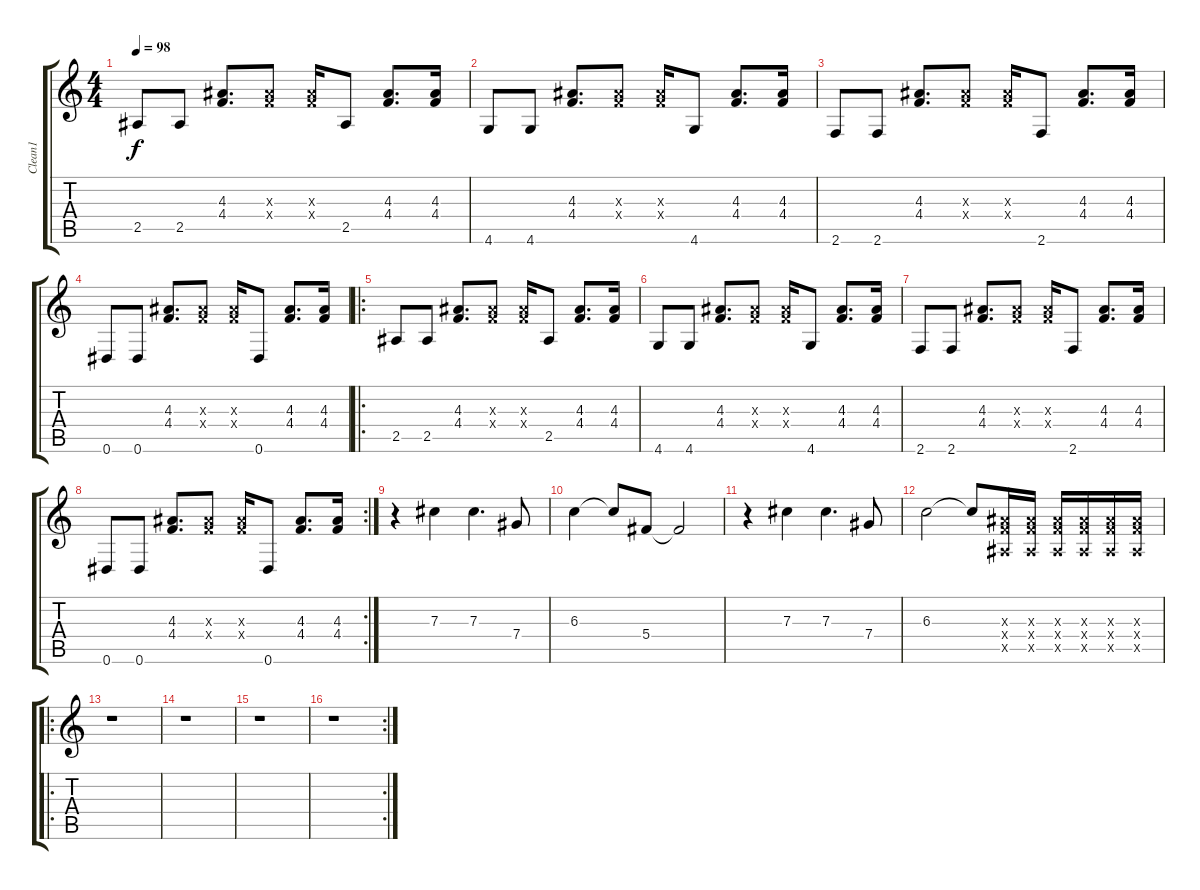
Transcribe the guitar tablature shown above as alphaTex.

\track ("Clean1" "Clean1") {instrument electricguitarjazz}
\staff {score tabs}
\tuning (Eb4 Bb3 Gb3 Db3 Ab2 Eb2) {hide}
\ts (4 4)
\tempo 98
\clef g2
\ks c
2.5.8{dy f instrument electricguitarjazz} 2.5.8 (4.3 4.4).8{d} (4.3{x} 4.4{x}).8 (4.3{x} 4.4{x}).16 2.5.8 (4.3 4.4).8{d} (4.3 4.4).16 |
4.6.8 4.6.8 (4.3 4.4).8{d} (4.3{x} 4.4{x}).8 (4.3{x} 4.4{x}).16 4.6.8 (4.3 4.4).8{d} (4.3 4.4).16 |
2.6.8 2.6.8 (4.3 4.4).8{d} (4.3{x} 4.4{x}).8 (4.3{x} 4.4{x}).16 2.6.8 (4.3 4.4).8{d} (4.3 4.4).16 |
0.6.8 0.6.8 (4.3 4.4).8{d} (4.3{x} 4.4{x}).8 (4.3{x} 4.4{x}).16 0.6.8 (4.3 4.4).8{d} (4.3 4.4).16 |
\ro
2.5.8 2.5.8 (4.3 4.4).8{d} (4.3{x} 4.4{x}).8 (4.3{x} 4.4{x}).16 2.5.8 (4.3 4.4).8{d} (4.3 4.4).16 |
4.6.8 4.6.8 (4.3 4.4).8{d} (4.3{x} 4.4{x}).8 (4.3{x} 4.4{x}).16 4.6.8 (4.3 4.4).8{d} (4.3 4.4).16 |
2.6.8 2.6.8 (4.3 4.4).8{d} (4.3{x} 4.4{x}).8 (4.3{x} 4.4{x}).16 2.6.8 (4.3 4.4).8{d} (4.3 4.4).16 |
\rc 2
0.6.8 0.6.8 (4.3 4.4).8{d} (4.3{x} 4.4{x}).8 (4.3{x} 4.4{x}).16 0.6.8 (4.3 4.4).8{d} (4.3 4.4).16 |
r.4 7.3.4 7.3.4{d} 7.4.8 |
6.3.4 6.3{t}.8 5.4.8 5.4{t}.2 |
r.4 7.3.4 7.3.4{d} 7.4.8 |
6.3.2 6.3{t}.8 (4.3{x} 4.4{x} 2.5{x}).16 (4.3{x} 4.4{x} 2.5{x}).16 (4.3{x} 4.4{x} 2.5{x}).16 (4.3{x} 4.4{x} 2.5{x}).16 (4.3{x} 4.4{x} 2.5{x}).16 (4.3{x} 4.4{x} 2.5{x}).16 |
\ro
r.1 |
r.1 |
r.1 |
\rc 2
r.1
